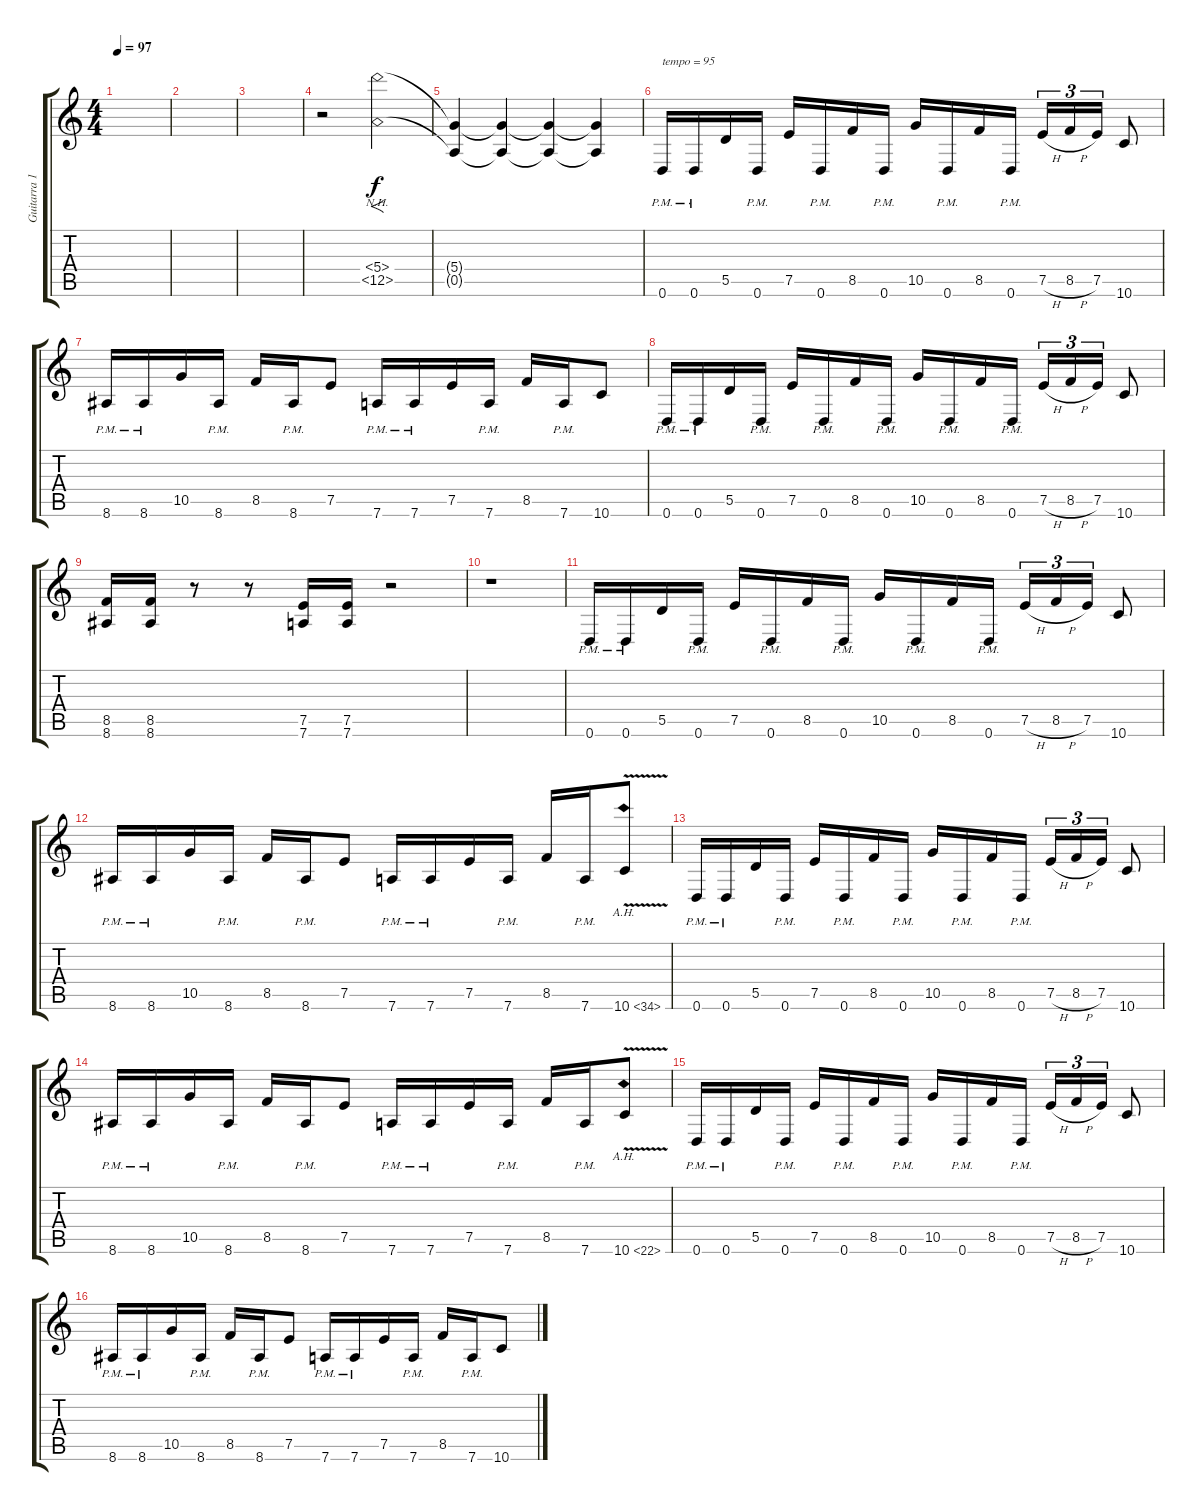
\track ("Guitarra 1" "Guitarra 1") {instrument distortionguitar}
\staff {score tabs}
\tuning (E4 B3 G3 D3 A2 D2) {hide}
\ts (4 4)
\tempo 97
\clef g2
\ks c
|
|
|
r.2{volume 7} (5.4{nh} 0.5{nh}).2{f volume 16} |
(5.4{t} 0.5{t}).4{volume 13} (5.4{t} 0.5{t}).4 (5.4{t} 0.5{t}).4 (5.4{t} 0.5{t}).4 |
0.6{pm}.16{txt "tempo = 95"} 0.6{pm}.16 5.5.16 0.6{pm}.16 7.5.16 0.6{pm}.16 8.5.16 0.6{pm}.16 10.5.16 0.6{pm}.16 8.5.16 0.6{pm}.16 7.5{h}.16{tu (3 2)} 8.5{h}.16{tu (3 2)} 7.5.16{tu (3 2)} 10.6.8 |
8.6{pm}.16 8.6{pm}.16 10.5.16 8.6{pm}.16 8.5.16 8.6{pm}.16 7.5.8 7.6{pm}.16 7.6{pm}.16 7.5.16 7.6{pm}.16 8.5.16 7.6{pm}.16 10.6.8 |
0.6{pm}.16 0.6{pm}.16 5.5.16 0.6{pm}.16 7.5.16 0.6{pm}.16 8.5.16 0.6{pm}.16 10.5.16 0.6{pm}.16 8.5.16 0.6{pm}.16 7.5{h}.16{tu (3 2)} 8.5{h}.16{tu (3 2)} 7.5.16{tu (3 2)} 10.6.8 |
(8.5 8.6).16 (8.5 8.6).16 r.8 r.8 (7.5 7.6).16 (7.5 7.6).16 r.2 |
r.1 |
0.6{pm}.16 0.6{pm}.16 5.5.16 0.6{pm}.16 7.5.16 0.6{pm}.16 8.5.16 0.6{pm}.16 10.5.16 0.6{pm}.16 8.5.16 0.6{pm}.16 7.5{h}.16{tu (3 2)} 8.5{h}.16{tu (3 2)} 7.5.16{tu (3 2)} 10.6.8 |
8.6{pm}.16 8.6{pm}.16 10.5.16 8.6{pm}.16 8.5.16 8.6{pm}.16 7.5.8 7.6{pm}.16 7.6{pm}.16 7.5.16 7.6{pm}.16 8.5.16 7.6{pm}.16 10.6{ah 24 v}.8 |
0.6{pm}.16 0.6{pm}.16 5.5.16 0.6{pm}.16 7.5.16 0.6{pm}.16 8.5.16 0.6{pm}.16 10.5.16 0.6{pm}.16 8.5.16 0.6{pm}.16 7.5{h}.16{tu (3 2)} 8.5{h}.16{tu (3 2)} 7.5.16{tu (3 2)} 10.6.8 |
8.6{pm}.16 8.6{pm}.16 10.5.16 8.6{pm}.16 8.5.16 8.6{pm}.16 7.5.8 7.6{pm}.16 7.6{pm}.16 7.5.16 7.6{pm}.16 8.5.16 7.6{pm}.16 10.6{ah 12 v}.8 |
0.6{pm}.16 0.6{pm}.16 5.5.16 0.6{pm}.16 7.5.16 0.6{pm}.16 8.5.16 0.6{pm}.16 10.5.16 0.6{pm}.16 8.5.16 0.6{pm}.16 7.5{h}.16{tu (3 2)} 8.5{h}.16{tu (3 2)} 7.5.16{tu (3 2)} 10.6.8 |
8.6{pm}.16 8.6{pm}.16 10.5.16 8.6{pm}.16 8.5.16 8.6{pm}.16 7.5.8 7.6{pm}.16 7.6{pm}.16 7.5.16 7.6{pm}.16 8.5.16 7.6{pm}.16 10.6.8
